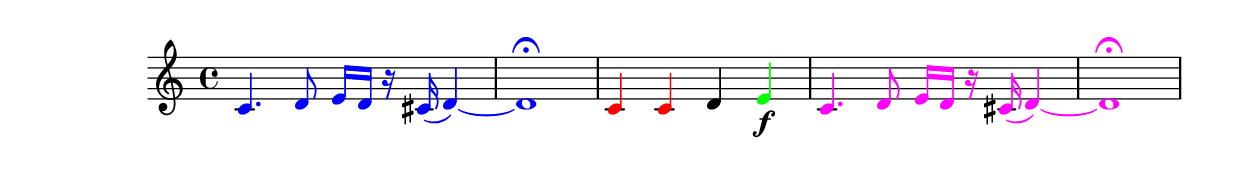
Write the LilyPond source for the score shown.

\version "2.18.2"

% https://lilypondblog.org/2014/04/music-functions-3-reusing-code/

% rewrite the function from 
% blog-03-function-w-arg.ly


% grob = GRaphicalOBject
% color? predicate for color
% grob name must be a symbol (symbol?)


colorGrob =
#(define-music-function (parser location my-grob my-color)
(symbol? color?)
#{
 \temporary \override #my-grob #'color = #my-color
#})

uncolorGrob = 
#(define-music-function (parser location my-grob)
(symbol?)
#{
\revert #my-grob #'color
#})

colorMusic =
#(define-music-function (parser location my-color music)
   (color? ly:music?)
   #{
     \colorGrob NoteHead #my-color
     \colorGrob Stem #my-color
     \colorGrob Flag #my-color
     \colorGrob Beam #my-color
     \colorGrob Rest #my-color
     \colorGrob Slur #my-color
     \colorGrob PhrasingSlur #my-color
     \colorGrob Tie #my-color
     \colorGrob Script #my-color
     \colorGrob Dots #my-color

     #music

     \uncolorGrob NoteHead
     \uncolorGrob Stem
     \uncolorGrob Flag
     \uncolorGrob Beam
     \uncolorGrob Rest
     \uncolorGrob Slur
     \uncolorGrob PhrasingSlur
     \uncolorGrob Tie
     \uncolorGrob Script
     \uncolorGrob Dots
   #})

music = \relative c' {
 c4. d8 e16 d r cis( d4) ~ | d1 \fermata
}


\relative c' {
\colorMusic #blue \music
\colorMusic #red {c4 c} d
\colorMusic #green e\f
\colorMusic #magenta \music
}


% Using a list as an argument

% (map colorGrob my-grob-list)
% takes a function and a list of values, and applies thf funcgtion to each of the
% values 1 by 1.
% Returns a new list of modified values


% using a lambda function
% ((lambda (arg) (colorGrob arg my-color)) NoteHead)
% Here, `NoteHead` is the arg passed to the lambda function

% each element of my-grob-list is passed in turn to the lambda function as arg
% (map (lambda (arg) (colorGrob arg my-color)) my-grob-list)

% map creates a list of music expressions, but we need a single music expression
% so, we'll need to use recursion

% colorGrobs = 
% #(define-music-function (parser location my-grob-list my-color)
%  (symbol-list? color?)
%  #{

%  #})


